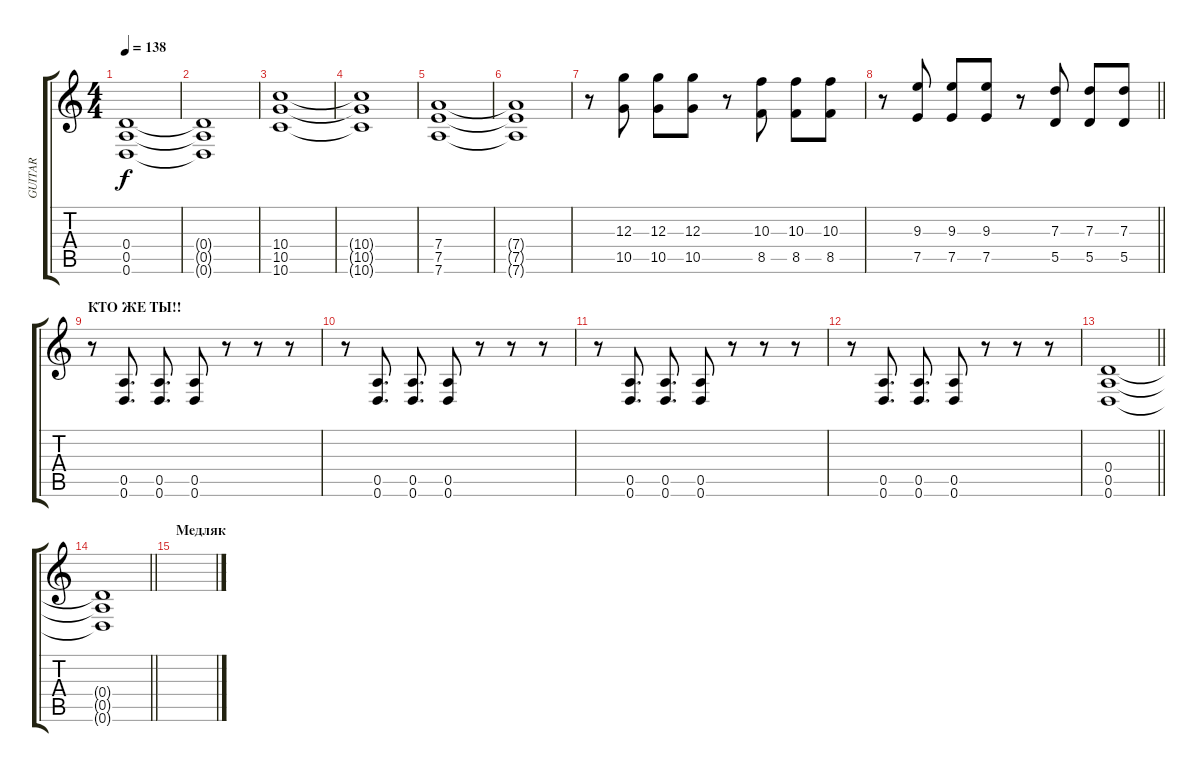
\track ("GUITAR" "GUITAR") {instrument distortionguitar}
\staff {score tabs}
\tuning (E4 B3 G3 D3 A2 D2) {hide}
\ts (4 4)
\tempo 138
\clef g2
\ks c
(0.4 0.5 0.6).1{dy f} |
(0.4{t} 0.5{t} 0.6{t}).1 |
(10.4 10.5 10.6).1 |
(10.4{t} 10.5{t} 10.6{t}).1 |
(7.4 7.5 7.6).1 |
(7.4{t} 7.5{t} 7.6{t}).1 |
r.8 (12.3 10.5).8 (12.3 10.5).8 (12.3 10.5).8 r.8 (10.3 8.5).8 (10.3 8.5).8 (10.3 8.5).8 |
\barLineRight lightlight
r.8 (9.3 7.5).8 (9.3 7.5).8 (9.3 7.5).8 r.8 (7.3 5.5).8 (7.3 5.5).8 (7.3 5.5).8 |
\section ("" "КТО ЖЕ ТЫ!!")
r.8 (0.5 0.6).8{d} (0.5 0.6).8{d} (0.5 0.6).8 r.8 r.8 r.8 |
r.8 (0.5 0.6).8{d} (0.5 0.6).8{d} (0.5 0.6).8 r.8 r.8 r.8 |
r.8 (0.5 0.6).8{d} (0.5 0.6).8{d} (0.5 0.6).8 r.8 r.8 r.8 |
r.8 (0.5 0.6).8{d} (0.5 0.6).8{d} (0.5 0.6).8 r.8 r.8 r.8 |
\barLineRight lightlight
(0.4 0.5 0.6).1 |
\barLineRight lightlight
(0.4{t} 0.5{t} 0.6{t}).1 |
\section ("" "Медляк")
